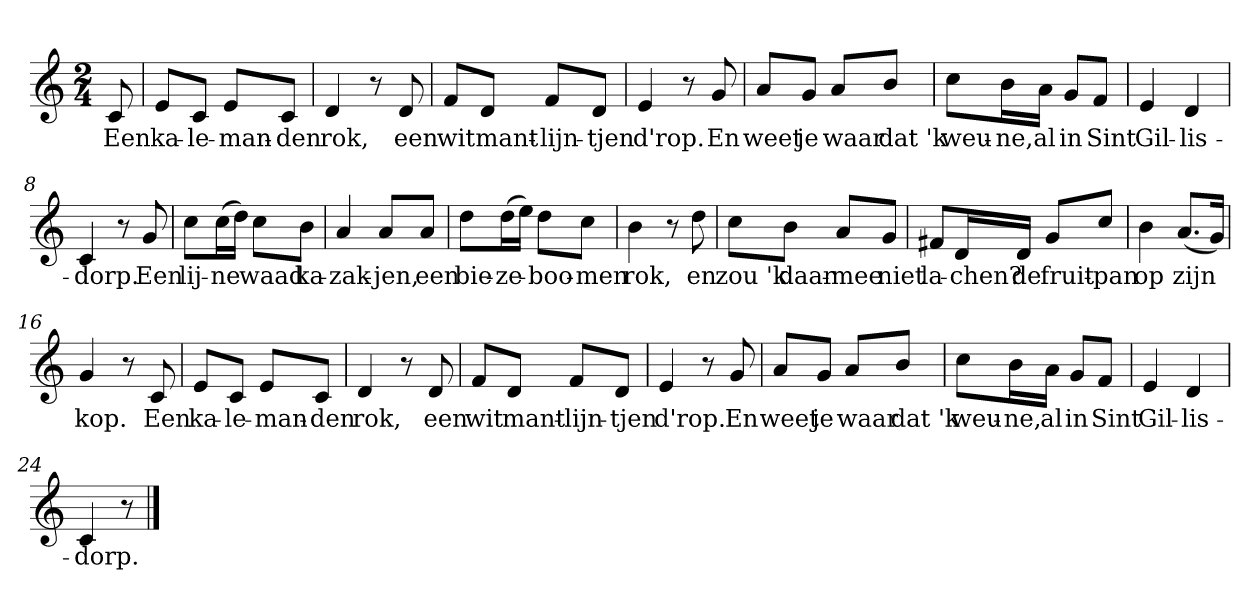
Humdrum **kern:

**kern	**text
*part1	*part1
*staff1	*staff1
*clefG2	*
*k[]	*
*C:	*
*M2/4	*
*MM120	*
=	=
8c	Een
=1	=1
8e/L	ka-
8c/J	-le-
8e/L	-man-
8c/J	-den
=2	=2
4d	rok,
8r	.
8d	een
=3	=3
8f/L	wit
8d/J	mant-
8f/L	-lijn-
8d/J	-tjen
=4	=4
4e	d'rop.
8r	.
8g	En
=5	=5
8a/L	weet
8g/J	je
8a/L	waar
8b/J	dat 'k
=6	=6
8cc\L	weu-
16b\L	-ne,
16a\JJ	al
8g/L	in
8f/J	Sint
=7	=7
4e	Gil-
4d	-lis-
=8	=8
4c	-dorp.
8r	.
8g	Een
=9	=9
8cc\L	lij-
(16cc\L	-ne
16dd\JJ)	.
8cc\L	waad
8b\J	ka-
=10	=10
4a	-zak-
8a/L	-jen,
8a/J	een
=11	=11
8dd\L	bie-
(16dd\L	-ze-
16ee\JJ)	.
8dd\L	-boo-
8cc\J	-men
=12	=12
4b	rok,
8r	.
8dd	en
=13	=13
8cc\L	zou 'k
8b\J	daar-
8a/L	-mee
8g/J	niet
=14	=14
8f#X/L	la-
16d/L	-chen?
16d/JJ	de
8g/L	fruit-
8cc/J	-pan
=15	=15
4b	op
(8.a/L	zijn
16g/Jk)	.
=16	=16
4g	kop.
8r	.
8c	Een
=17	=17
8e/L	ka-
8c/J	-le-
8e/L	-man-
8c/J	-den
=18	=18
4d	rok,
8r	.
8d	een
=19	=19
8f/L	wit
8d/J	mant-
8f/L	-lijn-
8d/J	-tjen
=20	=20
4e	d'rop.
8r	.
8g	En
=21	=21
8a/L	weet
8g/J	je
8a/L	waar
8b/J	dat 'k
=22	=22
8cc\L	weu-
16b\L	-ne,
16a\JJ	al
8g/L	in
8f/J	Sint
=23	=23
4e	Gil-
4d	-lis-
=24	=24
4c	-dorp.
8r	.
==	==
*-	*-
